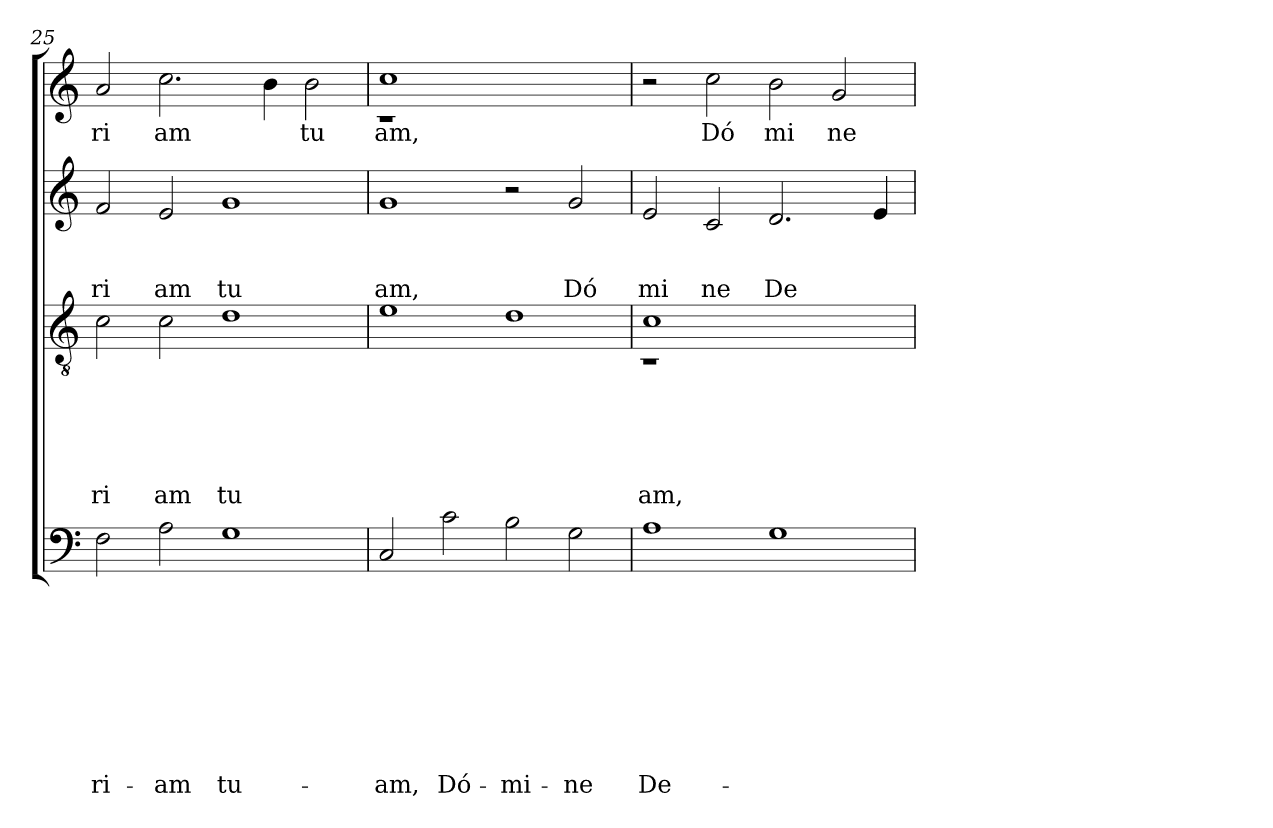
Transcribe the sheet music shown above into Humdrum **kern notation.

**kern	**text	**text	**text	**text	**text	**text	**text	**text	**text	**kern	**text	**text	**text	**text	**text	**text	**kern	**text	**text	**text	**kern	**text
*part4	*part4	*part4	*part4	*part4	*part4	*part4	*part4	*part4	*part4	*part3	*part3	*part3	*part3	*part3	*part3	*part3	*part2	*part2	*part2	*part2	*part1	*part1
*staff4	*staff4	*staff4	*staff4	*staff4	*staff4	*staff4	*staff4	*staff4	*staff4	*staff3	*staff3	*staff3	*staff3	*staff3	*staff3	*staff3	*staff2	*staff2	*staff2	*staff2	*staff1	*staff1
*clefF4	*	*	*	*	*	*	*	*	*	*clefGv2	*	*	*	*	*	*	*clefG2	*	*	*	*clefG2	*
*k[]	*	*	*	*	*	*	*	*	*	*k[]	*	*	*	*	*	*	*k[]	*	*	*	*k[]	*
*C:	*	*	*	*	*	*	*	*	*	*C:	*	*	*	*	*	*	*C:	*	*	*	*C:	*
=25	=25	=25	=25	=25	=25	=25	=25	=25	=25	=25	=25	=25	=25	=25	=25	=25	=25	=25	=25	=25	=25	=25
!	!	!	!	!	!	!	!	!	!LO:LY:b	!	!	!	!	!	!	!LO:LY:b	!	!	!	!LO:LY:b	!	!LO:LY:b
2F\	.	.	.	.	.	.	.	.	-ri-	2c\	.	.	.	.	.	ri	2f/	.	.	ri	2a/	ri
!	!	!	!	!	!	!	!	!	!LO:LY:b	!	!	!	!	!	!	!LO:LY:b	!	!	!	!LO:LY:b	!	!LO:LY:b
2A\	.	.	.	.	.	.	.	.	-am	2c\	.	.	.	.	.	am	2e/	.	.	am	2.cc\	am
!	!	!	!	!	!	!	!	!	!LO:LY:b	!	!	!	!	!	!	!LO:LY:b	!	!	!	!LO:LY:b	!	!
1G	.	.	.	.	.	.	.	.	tu-	1d	.	.	.	.	.	tu	1g	.	.	tu	.	.
.	.	.	.	.	.	.	.	.	.	.	.	.	.	.	.	.	.	.	.	.	4b\	.
!	!	!	!	!	!	!	!	!	!	!	!	!	!	!	!	!	!	!	!	!	!	!LO:LY:b
.	.	.	.	.	.	.	.	.	.	.	.	.	.	.	.	.	.	.	.	.	2b\	tu
=26	=26	=26	=26	=26	=26	=26	=26	=26	=26	=26	=26	=26	=26	=26	=26	=26	=26	=26	=26	=26	=26	=26
*	*	*	*	*	*	*	*	*	*	*	*	*	*	*	*	*	*	*	*	*	*^	*
!	!	!	!	!	!	!	!	!	!LO:LY:b	!	!	!	!	!	!	!	!	!	!	!LO:LY:b	!	!LO:N:vis=1	!LO:LY:b
2C/	.	.	.	.	.	.	.	.	-am,	1e	.	.	.	.	.	.	1g	.	.	am,	1cc	0rc	am,
!	!	!	!	!	!	!	!	!	!LO:LY:b	!	!	!	!	!	!	!	!	!	!	!	!	!	!
2c\	.	.	.	.	.	.	.	.	Dó-	.	.	.	.	.	.	.	.	.	.	.	.	.	.
!	!	!	!	!	!	!	!	!	!LO:LY:b	!	!	!	!	!	!	!	!	!	!	!	!	!	!
2B\	.	.	.	.	.	.	.	.	-mi-	1d	.	.	.	.	.	.	2r	.	.	.	1ryy	.	.
!	!	!	!	!	!	!	!	!	!LO:LY:b	!	!	!	!	!	!	!	!	!	!	!LO:LY:b	!	!	!
2G\	.	.	.	.	.	.	.	.	-ne	.	.	.	.	.	.	.	2g/	.	.	Dó	.	.	.
*	*	*	*	*	*	*	*	*	*	*	*	*	*	*	*	*	*	*	*	*	*v	*v	*
!!LO:LB:g=z
=27	=27	=27	=27	=27	=27	=27	=27	=27	=27	=27	=27	=27	=27	=27	=27	=27	=27	=27	=27	=27	=27	=27
*	*	*	*	*	*	*	*	*	*	*^	*	*	*	*	*	*	*	*	*	*	*	*
!	!	!	!	!	!	!	!	!	!LO:LY:b	!	!LO:N:vis=1	!	!	!	!	!	!LO:LY:b	!	!	!	!LO:LY:b	!	!
1A	.	.	.	.	.	.	.	.	De-	1c	0rC	.	.	.	.	.	am,	2e/	.	.	mi	2r	.
!	!	!	!	!	!	!	!	!	!	!	!	!	!	!	!	!	!	!	!	!	!LO:LY:b	!	!LO:LY:b
.	.	.	.	.	.	.	.	.	.	.	.	.	.	.	.	.	.	2c/	.	.	ne	2cc\	Dó
!	!	!	!	!	!	!	!	!	!	!	!	!	!	!	!	!	!	!	!	!	!LO:LY:b	!	!LO:LY:b
1G	.	.	.	.	.	.	.	.	.	1ryy	.	.	.	.	.	.	.	2.d/	.	.	De	2b\	mi
!	!	!	!	!	!	!	!	!	!	!	!	!	!	!	!	!	!	!	!	!	!	!	!LO:LY:b
.	.	.	.	.	.	.	.	.	.	.	.	.	.	.	.	.	.	.	.	.	.	2g/	ne
.	.	.	.	.	.	.	.	.	.	.	.	.	.	.	.	.	.	4e/	.	.	.	.	.
*	*	*	*	*	*	*	*	*	*	*v	*v	*	*	*	*	*	*	*	*	*	*	*	*
=	=	=	=	=	=	=	=	=	=	=	=	=	=	=	=	=	=	=	=	=	=	=
*-	*-	*-	*-	*-	*-	*-	*-	*-	*-	*-	*-	*-	*-	*-	*-	*-	*-	*-	*-	*-	*-	*-
